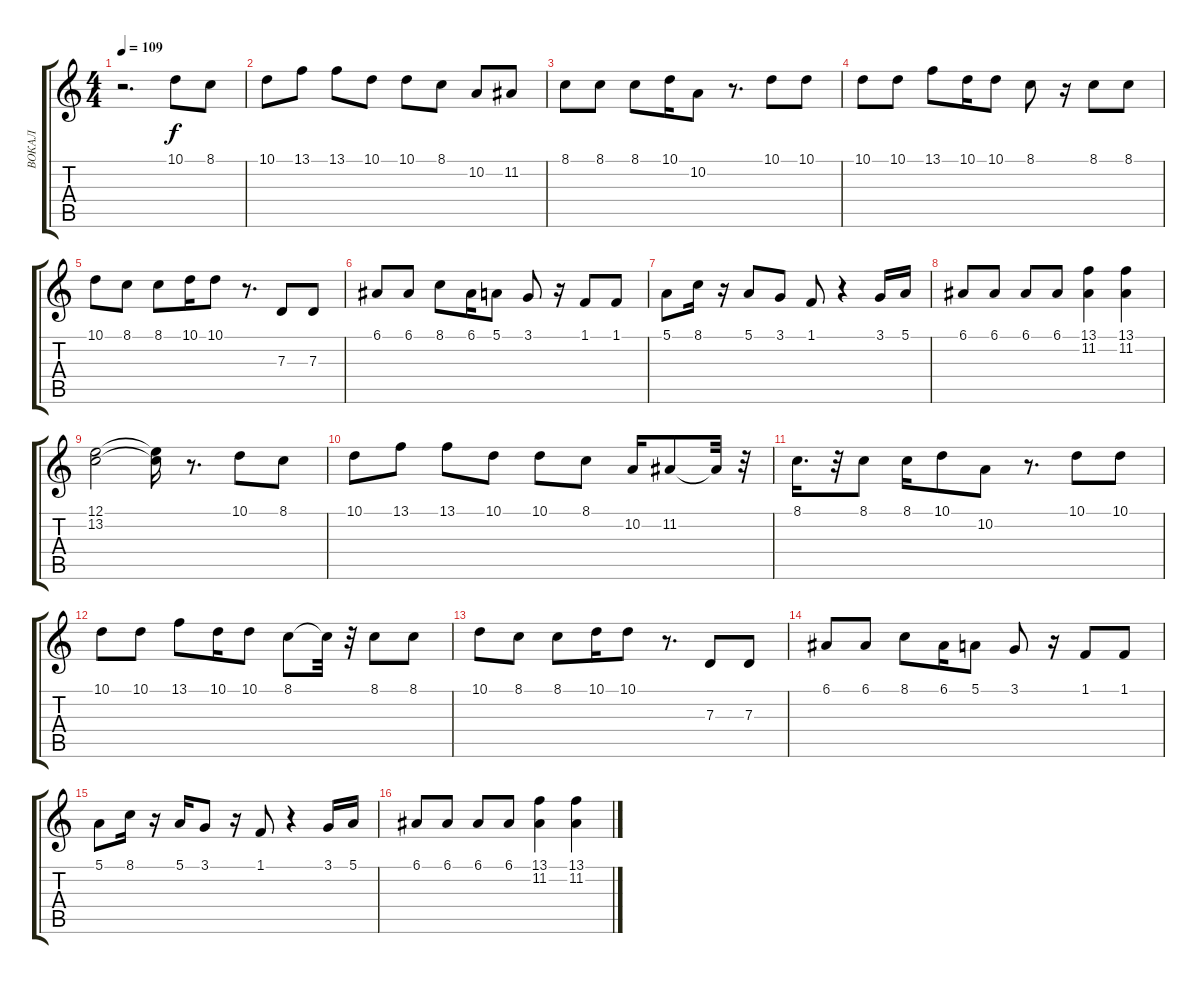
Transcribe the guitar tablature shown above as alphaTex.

\track ("ВОКАЛ" "ВОКАЛ") {instrument clarinet}
\staff {score tabs}
\tuning (E4 B3 G3 D3 A2 E2) {hide}
\ts (4 4)
\tempo 109
\clef g2
\ks c
r.2{d dy f} 10.1.8 8.1.8 |
10.1.8 13.1.8 13.1.8 10.1.8 10.1.8 8.1.8 10.2.8 11.2.8 |
8.1.8 8.1.8 8.1.8 10.1.16 10.2.8 r.8{d} 10.1.8 10.1.8 |
10.1.8 10.1.8 13.1.8 10.1.16 10.1.8 8.1.8 r.16 8.1.8 8.1.8 |
10.1.8 8.1.8 8.1.8 10.1.16 10.1.8 r.8{d} 7.3.8 7.3.8 |
6.1.8 6.1.8 8.1.8 6.1.16 5.1.8 3.1.8 r.16 1.1.8 1.1.8 |
5.1.8 8.1.16 r.16 5.1.8 3.1.8 1.1.8 r.4 3.1.16 5.1.16 |
6.1.8 6.1.8 6.1.8 6.1.8 (13.1 11.2).4 (13.1 11.2).4 |
(12.1 13.2).2 (12.1{t} 13.2{t}).16 r.8{d} 10.1.8 8.1.8 |
10.1.8 13.1.8 13.1.8 10.1.8 10.1.8 8.1.8 10.2.16 11.2.8 11.2{t}.32 r.32 |
8.1.16{d} r.32 8.1.8 8.1.16 10.1.8 10.2.8 r.8{d} 10.1.8 10.1.8 |
10.1.8 10.1.8 13.1.8 10.1.16 10.1.8 8.1.8 8.1{t}.32 r.32 8.1.8 8.1.8 |
10.1.8 8.1.8 8.1.8 10.1.16 10.1.8 r.8{d} 7.3.8 7.3.8 |
6.1.8 6.1.8 8.1.8 6.1.16 5.1.8 3.1.8 r.16 1.1.8 1.1.8 |
5.1.8 8.1.16 r.16 5.1.16 3.1.8 r.16 1.1.8 r.4 3.1.16 5.1.16 |
6.1.8 6.1.8 6.1.8 6.1.8 (13.1 11.2).4 (13.1 11.2).4
